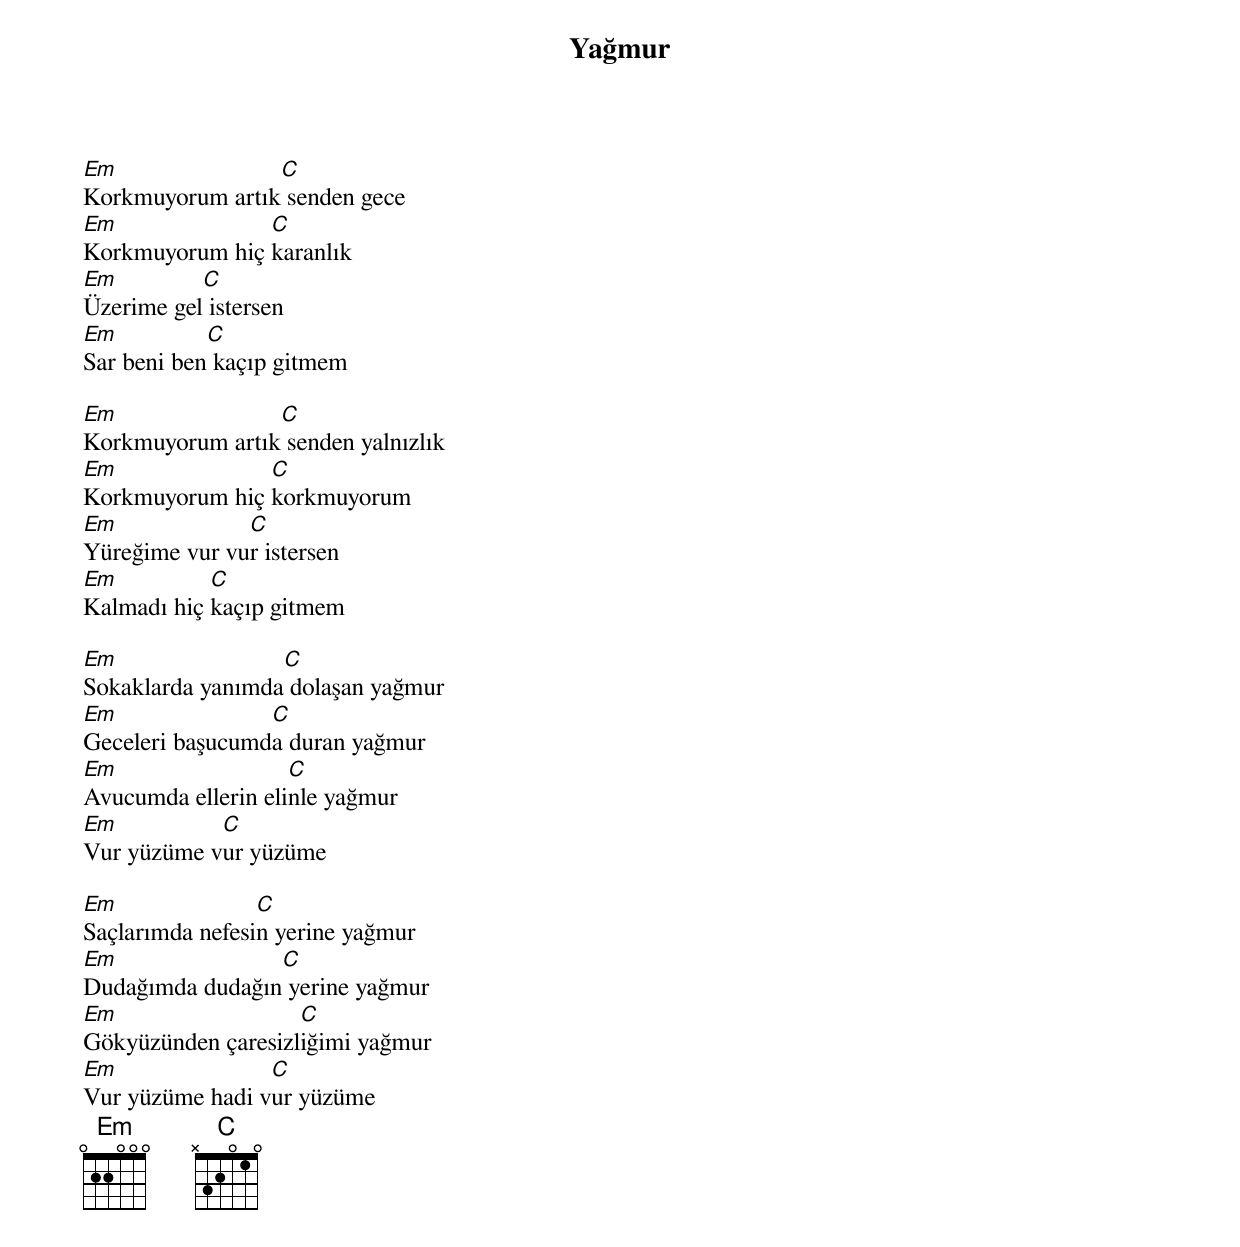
{title: Yağmur}
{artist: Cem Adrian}

Em               C
Korkmuyorum artık senden gece
Em              C
Korkmuyorum hiç karanlık
Em         C
Üzerime gel istersen
Em          C
Sar beni ben kaçıp gitmem

Em               C
Korkmuyorum artık senden yalnızlık
Em              C
Korkmuyorum hiç korkmuyorum
Em             C
Yüreğime vur vur istersen
Em          C
Kalmadı hiç kaçıp gitmem

Em                C
Sokaklarda yanımda dolaşan yağmur
Em               C
Geceleri başucumda duran yağmur
Em                  C
Avucumda ellerin elinle yağmur
Em          C
Vur yüzüme vur yüzüme

Em               C
Saçlarımda nefesin yerine yağmur
Em               C
Dudağımda dudağın yerine yağmur
Em                  C
Gökyüzünden çaresizliğimi yağmur
Em               C
Vur yüzüme hadi vur yüzüme
